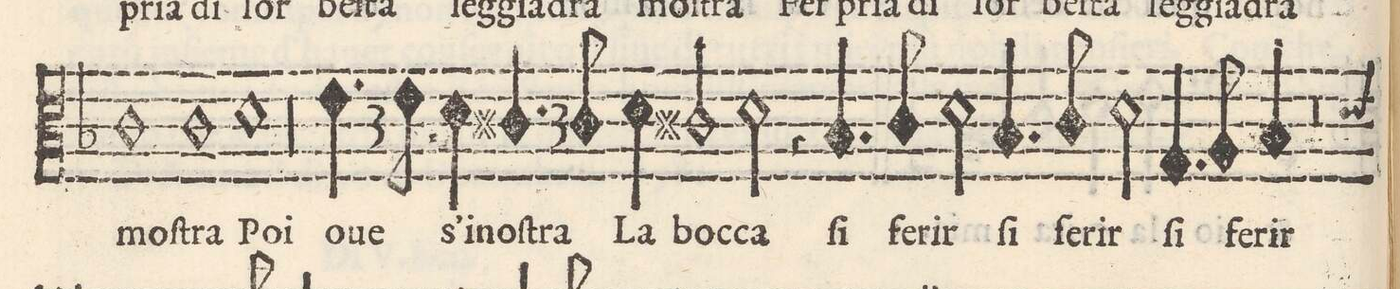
**kern	**text
*I"TENORE	*
*clefC3	*
*k[b-]	*
*met(c)	*
*M4/4	*
1c	mo-
=49-	=49-
1c	ſtra
=50-	=50-
1d	Poi
=51-	=51-
00r	.
=52-	=52-
=53-	=53-
=54-	=54-
=55-	=55-
4.eny\	oue
8e\	s'i-
2r	.
=56-	=56-
4d\	-no-
4.c#X/	-ſtra
8c#/	.
4d\	La
=57-	=57-
2c#X/	boc-
2d\	-ca
=58-	=58-
4r	.
4.B-/	ſi
8cny/	fe-
2d\	-rir
=59-	=59-
4.B-/	ſi
8c/	fe-
2d\	-rir
=60-	=60-
4.G/	ſi
8A/	fe-
4B-/	-rir
=61-	=61-
*-	*-
